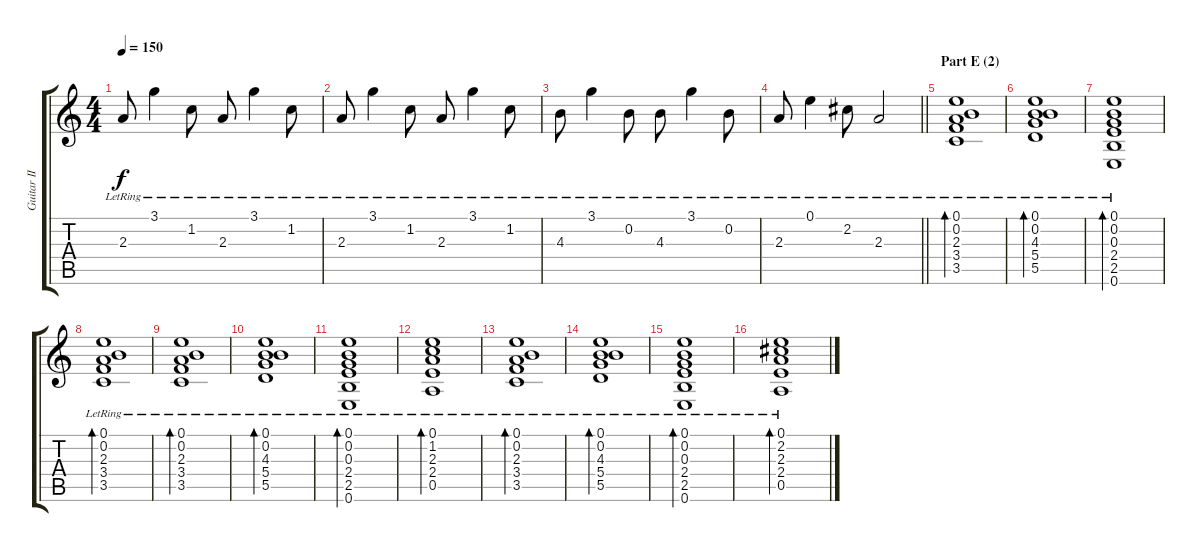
\track ("Guitar II (Inoran)" "Guitar II ") {instrument electricguitarclean}
\staff {score tabs}
\tuning (E4 B3 G3 D3 A2 E2) {hide}
\ts (4 4)
\tempo 150
\clef g2
\ks c
2.3{lr}.8{dy f} 3.1{lr}.4 1.2{lr}.8 2.3{lr}.8 3.1{lr}.4 1.2{lr}.8 |
2.3{lr}.8 3.1{lr}.4 1.2{lr}.8 2.3{lr}.8 3.1{lr}.4 1.2{lr}.8 |
4.3{lr}.8 3.1{lr}.4 0.2{lr}.8 4.3{lr}.8 3.1{lr}.4 0.2{lr}.8 |
\barLineRight lightlight
2.3{lr}.8 0.1{lr}.4 2.2{lr}.8 2.3{lr}.2 |
\section ("" "Part E (2)")
(0.1{lr} 0.2{lr} 2.3{lr} 3.4{lr} 3.5{lr}).1{bd 120} |
(0.1{lr} 0.2{lr} 4.3{lr} 5.4{lr} 5.5{lr}).1{bd 120} |
(0.1{lr} 0.2{lr} 0.3{lr} 2.4{lr} 2.5{lr} 0.6{lr}).1{bd 120} |
(0.1{lr} 0.2{lr} 2.3{lr} 3.4{lr} 3.5{lr}).1{bd 120} |
(0.1{lr} 0.2{lr} 2.3{lr} 3.4{lr} 3.5{lr}).1{bd 120} |
(0.1{lr} 0.2{lr} 4.3{lr} 5.4{lr} 5.5{lr}).1{bd 120} |
(0.1{lr} 0.2{lr} 0.3{lr} 2.4{lr} 2.5{lr} 0.6{lr}).1{bd 120} |
(0.1{lr} 1.2{lr} 2.3{lr} 2.4{lr} 0.5{lr}).1{bd 120} |
(0.1{lr} 0.2{lr} 2.3{lr} 3.4{lr} 3.5{lr}).1{bd 120} |
(0.1{lr} 0.2{lr} 4.3{lr} 5.4{lr} 5.5{lr}).1{bd 120} |
(0.1{lr} 0.2{lr} 0.3{lr} 2.4{lr} 2.5{lr} 0.6{lr}).1{bd 120} |
(0.1{lr} 2.2{lr} 2.3{lr} 2.4{lr} 0.5{lr}).1{bd 120}
